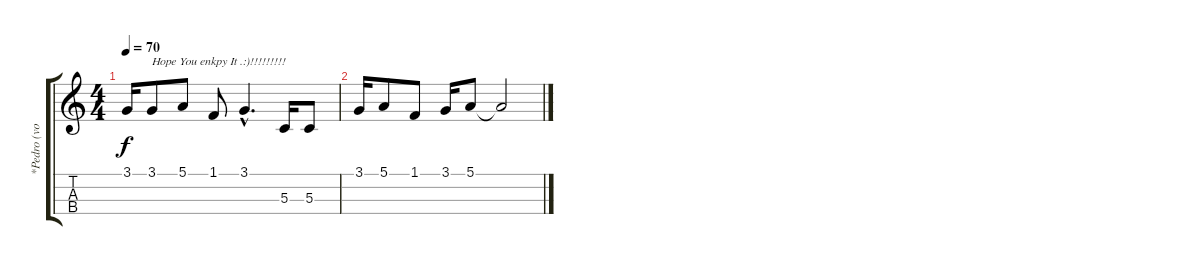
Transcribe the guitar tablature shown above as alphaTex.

\track ("*Pedro (vocals)" "*Pedro (vo") {instrument tenorsax}
\staff {score tabs}
\tuning (E4 B3 G3 D3) {hide}
\ts (4 4)
\tempo 70
\clef g2
\ks c
3.1.16{dy f} 3.1.8{txt "Hope You enkpy It .:)!!!!!!!!!"} 5.1.8 1.1.8 3.1{hac}.4{d} 5.3.16 5.3.8 |
3.1.16 5.1.8 1.1.8 3.1.16 5.1.8 5.1{t}.2
